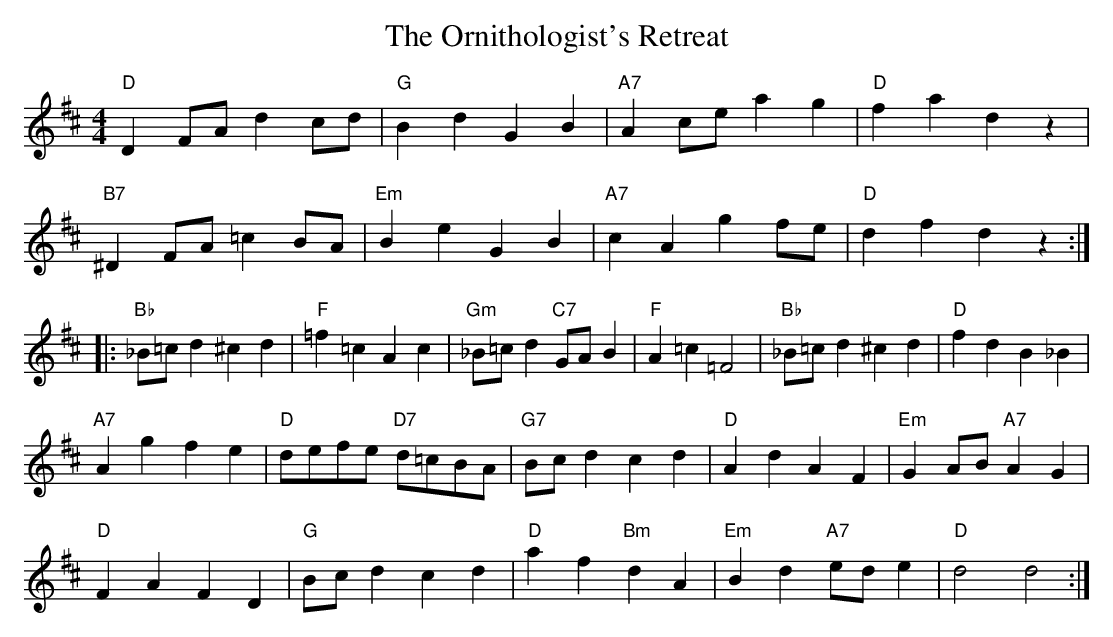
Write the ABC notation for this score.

X:1
T:The Ornithologist's Retreat
M:4/4
L:1/4
K:D
"D"DF/2A/2 dc/2d/2|"G"Bd GB|"A7"Ac/2e/2 ag|"D"fa dz|
"B7"^DF/2A/2 =cB/2A/2|"Em"Be GB|"A7"cA gf/2e/2|"D"df dz:|
|:"Bb"_B/2=c/2d ^cd|"F"=f=c Ac|"Gm"_B/2=c/2d "C7"G/2A/2B|"F"A=c =F2|\
"Bb"_B/2=c/2d ^cd|"D"fd B_B|
"A7"Ag fe|"D"d/2e/2f/2e/2 "D7"d/2=c/2B/2A/2|"G7"B/2c/2d cd|"D"Ad AF|\
"Em"GA/2B/2 "A7"AG|
"D"FA FD|"G"B/2c/2d cd|"D"af "Bm"dA|"Em"Bd "A7"e/2d/2e|"D"d2 d2:|
